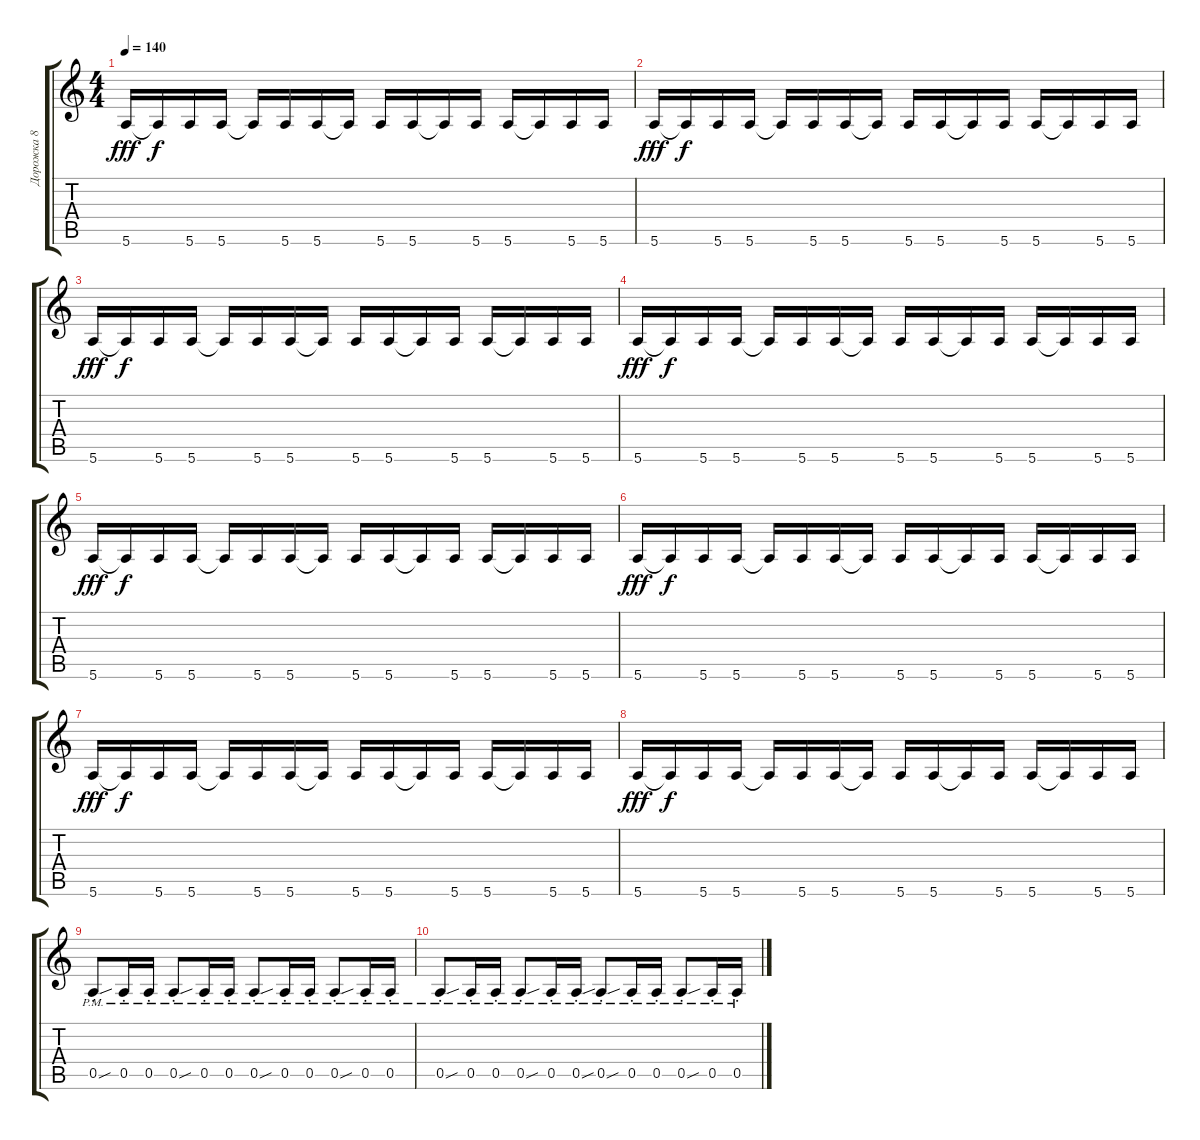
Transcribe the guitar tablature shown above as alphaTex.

\track ("Дорожка 8" "Дорожка 8") {instrument synthbass1}
\staff {score tabs}
\tuning (E4 B3 G3 D3 A2 E2) {hide}
\ts (4 4)
\tempo 140
\clef g2
\ks c
5.6.16{dy fff} 5.6{t}.16{dy f} 5.6.16 5.6.16 5.6{t}.16 5.6.16 5.6.16 5.6{t}.16 5.6.16 5.6.16 5.6{t}.16 5.6.16 5.6.16 5.6{t}.16 5.6.16 5.6.16 |
5.6.16{dy fff} 5.6{t}.16{dy f} 5.6.16 5.6.16 5.6{t}.16 5.6.16 5.6.16 5.6{t}.16 5.6.16 5.6.16 5.6{t}.16 5.6.16 5.6.16 5.6{t}.16 5.6.16 5.6.16 |
5.6.16{dy fff} 5.6{t}.16{dy f} 5.6.16 5.6.16 5.6{t}.16 5.6.16 5.6.16 5.6{t}.16 5.6.16 5.6.16 5.6{t}.16 5.6.16 5.6.16 5.6{t}.16 5.6.16 5.6.16 |
5.6.16{dy fff} 5.6{t}.16{dy f} 5.6.16 5.6.16 5.6{t}.16 5.6.16 5.6.16 5.6{t}.16 5.6.16 5.6.16 5.6{t}.16 5.6.16 5.6.16 5.6{t}.16 5.6.16 5.6.16 |
5.6.16{dy fff} 5.6{t}.16{dy f} 5.6.16 5.6.16 5.6{t}.16 5.6.16 5.6.16 5.6{t}.16 5.6.16 5.6.16 5.6{t}.16 5.6.16 5.6.16 5.6{t}.16 5.6.16 5.6.16 |
5.6.16{dy fff} 5.6{t}.16{dy f} 5.6.16 5.6.16 5.6{t}.16 5.6.16 5.6.16 5.6{t}.16 5.6.16 5.6.16 5.6{t}.16 5.6.16 5.6.16 5.6{t}.16 5.6.16 5.6.16 |
5.6.16{dy fff} 5.6{t}.16{dy f} 5.6.16 5.6.16 5.6{t}.16 5.6.16 5.6.16 5.6{t}.16 5.6.16 5.6.16 5.6{t}.16 5.6.16 5.6.16 5.6{t}.16 5.6.16 5.6.16 |
5.6.16{dy fff} 5.6{t}.16{dy f} 5.6.16 5.6.16 5.6{t}.16 5.6.16 5.6.16 5.6{t}.16 5.6.16 5.6.16 5.6{t}.16 5.6.16 5.6.16 5.6{t}.16 5.6.16 5.6.16 |
0.5{sou pm st}.8 0.5{pm st}.16 0.5{pm st}.16 0.5{sou pm st}.8 0.5{pm st}.16 0.5{pm st}.16 0.5{sou pm st}.8 0.5{pm st}.16 0.5{pm st}.16 0.5{sou pm st}.8 0.5{pm st}.16 0.5{pm st}.16 |
0.5{sou pm st}.8 0.5{pm st}.16 0.5{pm st}.16 0.5{sou pm st}.8 0.5{pm st}.16 0.5{sou pm st}.16 0.5{sou pm st}.8 0.5{pm st}.16 0.5{pm st}.16 0.5{sou pm st}.8 0.5{pm st}.16 0.5{pm st}.16
